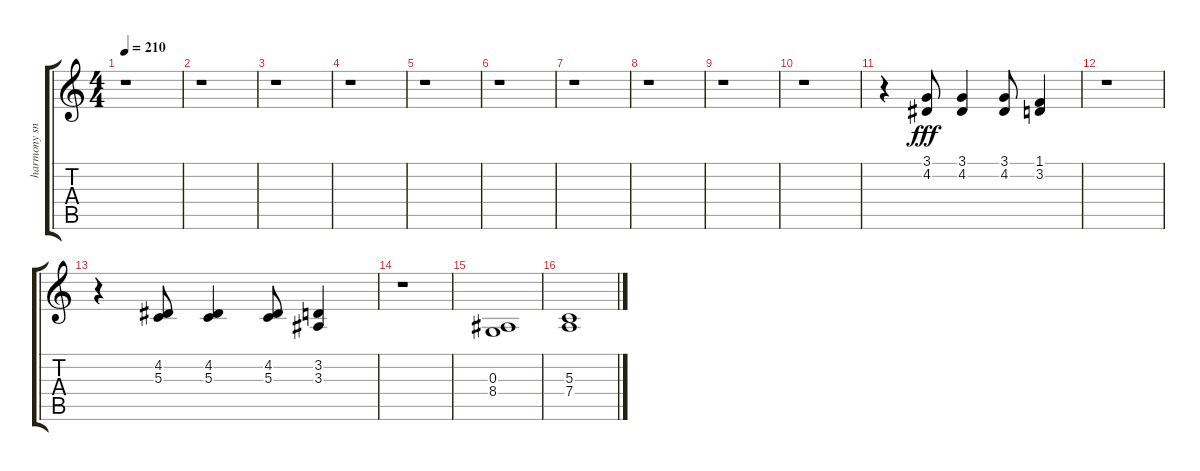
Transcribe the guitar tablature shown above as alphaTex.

\track ("harmony snail       " "harmony sn") {instrument voiceoohs}
\staff {score tabs}
\tuning (E4 B3 G3 D3 A2 E2) {hide}
\ts (4 4)
\tempo 210
\clef g2
\ks c
r.1{dy fff} |
r.1 |
r.1 |
r.1 |
r.1 |
r.1 |
r.1 |
r.1 |
r.1 |
r.1 |
r.4 (3.1 4.2).8 (3.1 4.2).4 (3.1 4.2).8 (1.1 3.2).4 |
r.1 |
r.4 (4.2 5.3).8 (4.2 5.3).4 (4.2 5.3).8 (3.2 3.3).4 |
r.1 |
(0.3 8.4).1 |
(5.3 7.4).1
